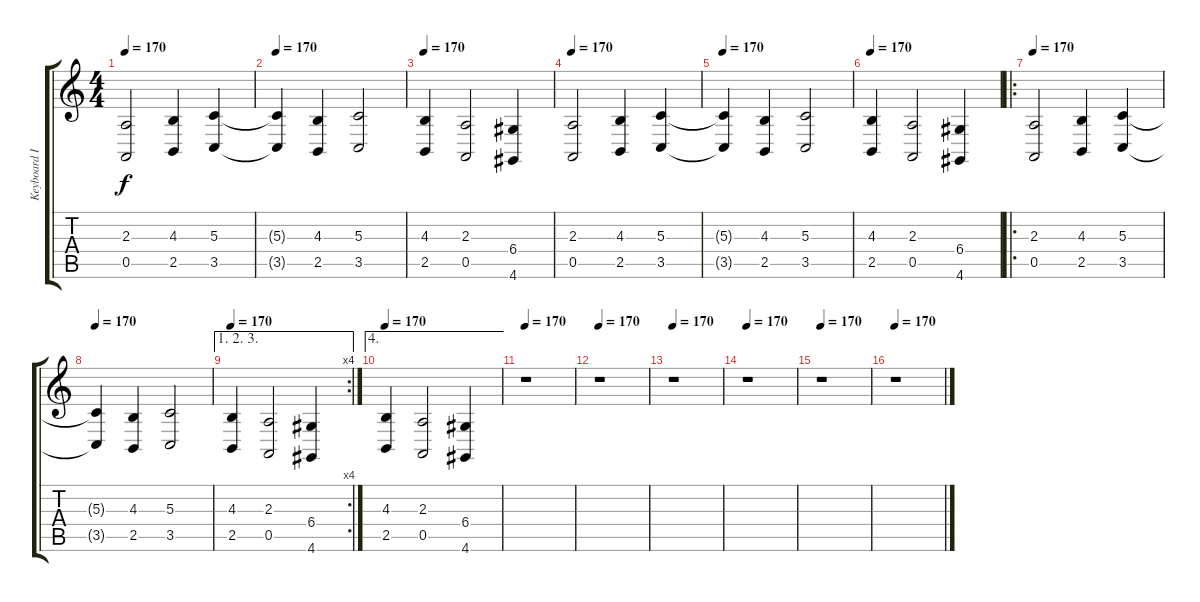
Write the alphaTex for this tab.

\track ("Keyboard II" "Keyboard I") {instrument stringensemble1}
\staff {score tabs}
\tuning (E4 B3 G3 D3 A2 E2) {hide}
\ts (4 4)
\tempo 170
\clef g2
\ks c
(2.3 0.5).2{dy f} (4.3 2.5).4 (5.3 3.5).4 |
\tempo 170
(5.3{t} 3.5{t}).4 (4.3 2.5).4 (5.3 3.5).2 |
\tempo 170
(4.3 2.5).4 (2.3 0.5).2 (6.4 4.6).4 |
\tempo 170
(2.3 0.5).2 (4.3 2.5).4 (5.3 3.5).4 |
\tempo 170
(5.3{t} 3.5{t}).4 (4.3 2.5).4 (5.3 3.5).2 |
\tempo 170
(4.3 2.5).4 (2.3 0.5).2 (6.4 4.6).4 |
\ro
\tempo 170
(2.3 0.5).2 (4.3 2.5).4 (5.3 3.5).4 |
\tempo 170
(5.3{t} 3.5{t}).4 (4.3 2.5).4 (5.3 3.5).2 |
\ae (1 2 3)
\rc 4
\tempo 170
(4.3 2.5).4 (2.3 0.5).2 (6.4 4.6).4 |
\ae 4
\tempo 170
(4.3 2.5).4 (2.3 0.5).2 (6.4 4.6).4 |
\tempo 170
r.1 |
\tempo 170
r.1 |
\tempo 170
r.1 |
\tempo 170
r.1 |
\tempo 170
r.1 |
\tempo 170
r.1
